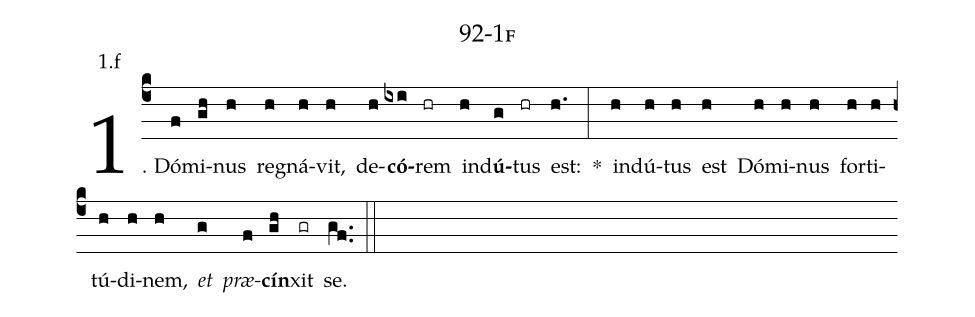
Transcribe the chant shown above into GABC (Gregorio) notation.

name: 92-1f;
annotation: 1.f;
%%
(c4)1. Dó(f)mi(gh)nus(h) re(h)gná(h)vit,(h) de(h)<b>có</b>(ixi)rem(hr) ind(h)<b>ú</b>(g)tus(hr) est:(h.) *(:) ind(h)ú(h)tus(h) est(h) Dó(h)mi(h)nus(h) for(h)ti(h)tú(h)di(h)nem,(h) <i>et</i>(g) <i>præ</i>(f)<b>cín</b>(gh)xit(gr) se.(gf..) (::)
